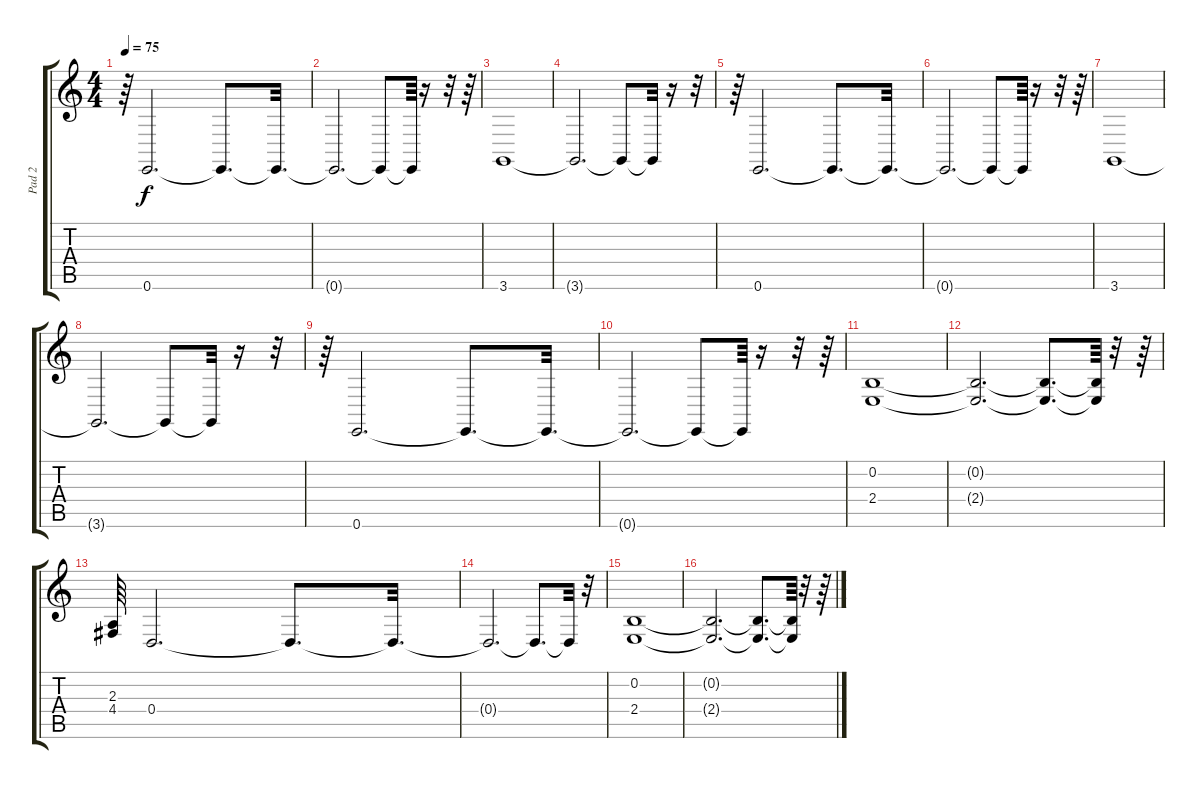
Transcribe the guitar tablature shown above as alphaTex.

\track ("Pad 2" "Pad 2") {instrument pad2warm}
\staff {score tabs}
\tuning (E4 B3 G3 D3 A2 E2) {hide}
\ts (4 4)
\tempo 75
\clef g2
\ks c
r.64{dy f} 0.6.2{d} 0.6{t}.8{d} 0.6{t}.32{d} |
0.6{t}.2{d} 0.6{t}.8 0.6{t}.64 r.16 r.32 r.64 |
3.6.1 |
3.6{t}.2{d} 3.6{t}.8 3.6{t}.32 r.16 r.32 |
r.64 0.6.2{d} 0.6{t}.8{d} 0.6{t}.32{d} |
0.6{t}.2{d} 0.6{t}.8 0.6{t}.64 r.16 r.32 r.64 |
3.6.1 |
3.6{t}.2{d} 3.6{t}.8 3.6{t}.32 r.16 r.32 |
r.64 0.6.2{d} 0.6{t}.8{d} 0.6{t}.32{d} |
0.6{t}.2{d} 0.6{t}.8 0.6{t}.64 r.16 r.32 r.64 |
(0.2 2.4).1 |
(0.2{t} 2.4{t}).2{d} (0.2{t} 2.4{t}).8{d} (0.2{t} 2.4{t}).64 r.32 r.64 |
(2.3 4.4).64 0.4.2{d} 0.4{t}.8{d} 0.4{t}.32{d} |
0.4{t}.2{d} 0.4{t}.8{d} 0.4{t}.32 r.32 |
(0.2 2.4).1 |
(0.2{t} 2.4{t}).2{d} (0.2{t} 2.4{t}).8{d} (0.2{t} 2.4{t}).64 r.32 r.64
